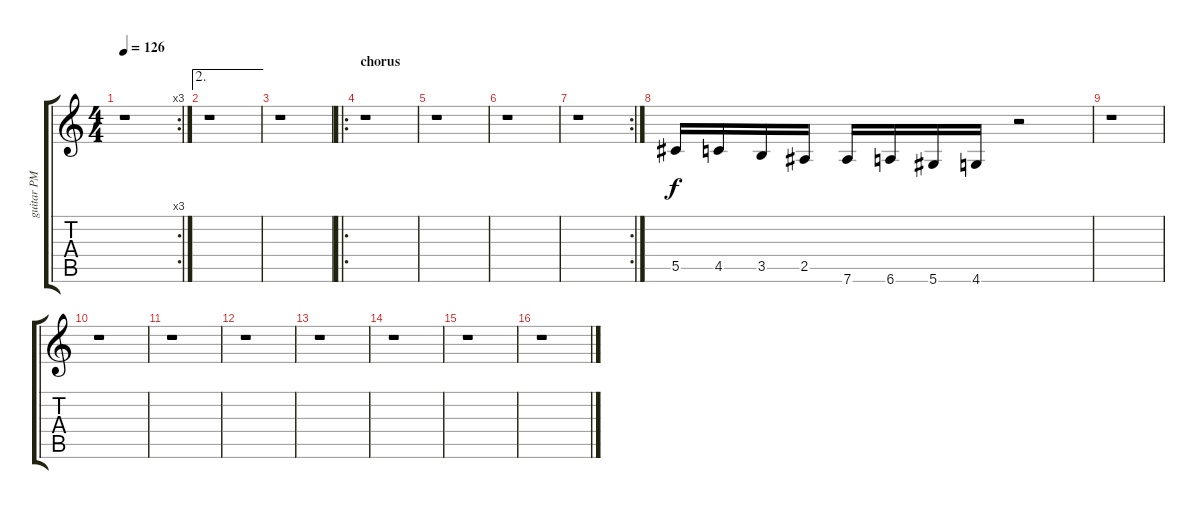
\track ("guitar PM" "guitar PM") {instrument electricguitarmuted}
\staff {score tabs}
\tuning (Eb4 Bb3 Gb3 Db3 Ab2 Eb2) {hide}
\rc 3
\ts (4 4)
\tempo 126
\clef g2
\ks c
r.1{dy f} |
\ae 2
r.1 |
r.1 |
\ro
\section ("" "chorus")
r.1 |
r.1 |
r.1 |
\rc 2
r.1 |
5.5.16 4.5.16 3.5.16 2.5.16 7.6.16 6.6.16 5.6.16 4.6.16 r.2 |
r.1 |
r.1 |
r.1 |
r.1 |
r.1 |
r.1 |
r.1 |
r.1
